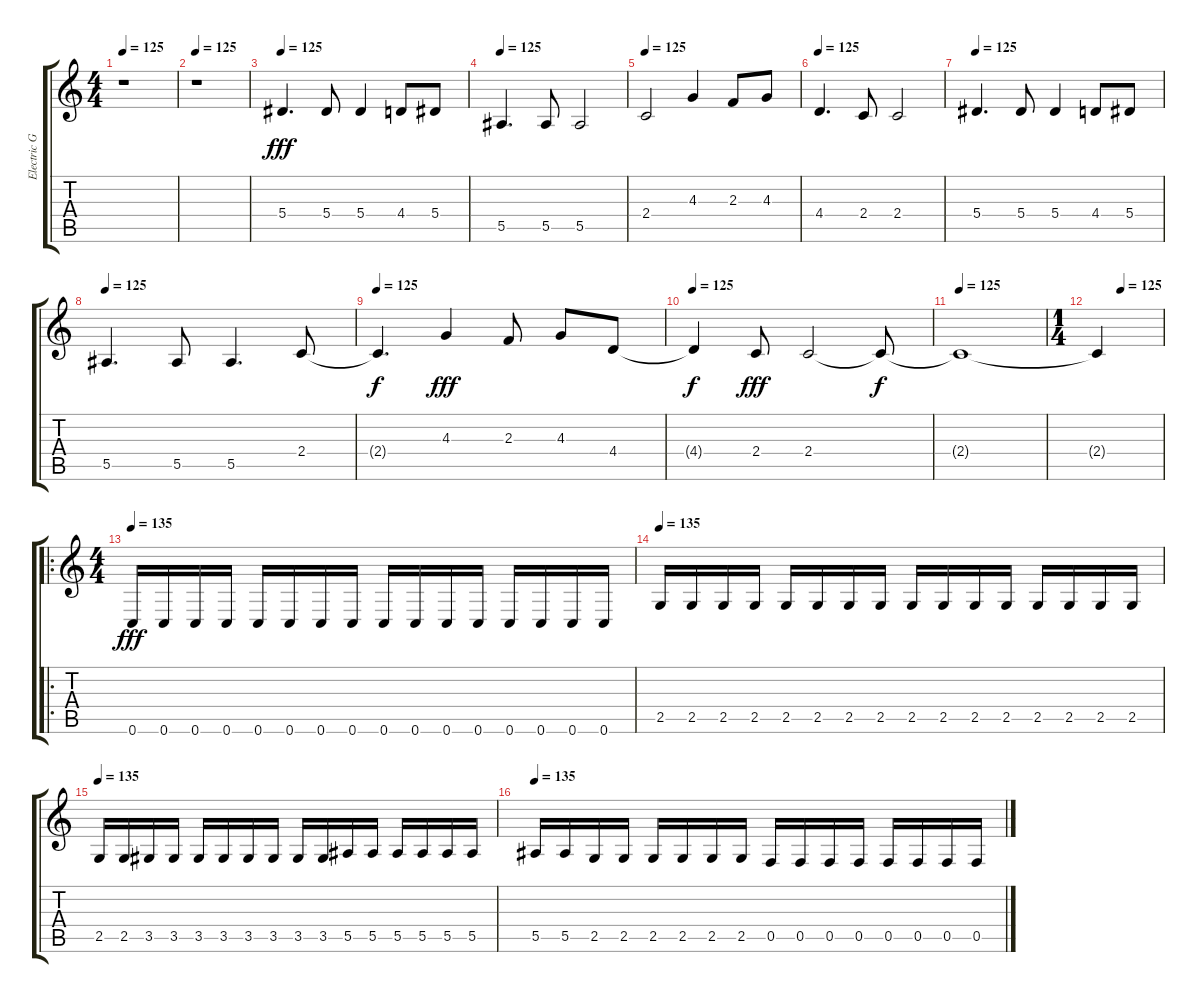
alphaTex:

\track ("Electric Guitar 2" "Electric G") {instrument distortionguitar}
\staff {score tabs}
\tuning (C4 G3 Eb3 Bb2 F2 C2) {hide}
\ts (4 4)
\tempo 125
\clef g2
\ks c
r.1{dy f} |
\tempo 125
r.1 |
\tempo 125
5.4.4{d dy fff volume 15 balance 0} 5.4.8 5.4.4 4.4.8 5.4.8 |
\tempo 125
5.5.4{d} 5.5.8 5.5.2 |
\tempo 125
2.4.2 4.3.4 2.3.8 4.3.8 |
\tempo 125
4.4.4{d} 2.4.8 2.4.2 |
\tempo 125
5.4.4{d} 5.4.8 5.4.4 4.4.8 5.4.8 |
\tempo 125
5.5.4{d} 5.5.8 5.5.4{d} 2.4.8 |
\tempo 125
2.4{t}.4{d dy f} 4.3.4{dy fff} 2.3.8 4.3.8 4.4.8 |
\tempo 125
4.4{t}.4{dy f} 2.4.8{dy fff} 2.4.2{volume 8} 2.4{t}.8{dy f} |
\tempo 125
2.4{t}.1 |
\ts (1 4)
\tempo (125 0.375)
2.4{t}.4 |
\ro
\ts (4 4)
\tempo 135
0.6.16{dy fff volume 15} 0.6.16 0.6.16 0.6.16 0.6.16 0.6.16 0.6.16 0.6.16 0.6.16 0.6.16 0.6.16 0.6.16 0.6.16 0.6.16 0.6.16 0.6.16 |
\tempo 135
2.5.16 2.5.16 2.5.16 2.5.16 2.5.16 2.5.16 2.5.16 2.5.16 2.5.16 2.5.16 2.5.16 2.5.16 2.5.16 2.5.16 2.5.16 2.5.16 |
\tempo 135
2.5.16 2.5.16 3.5.16 3.5.16 3.5.16 3.5.16 3.5.16 3.5.16 3.5.16 3.5.16 5.5.16 5.5.16 5.5.16 5.5.16 5.5.16 5.5.16 |
\tempo 135
5.5.16 5.5.16 2.5.16 2.5.16 2.5.16 2.5.16 2.5.16 2.5.16 0.5.16 0.5.16 0.5.16 0.5.16 0.5.16 0.5.16 0.5.16 0.5.16
